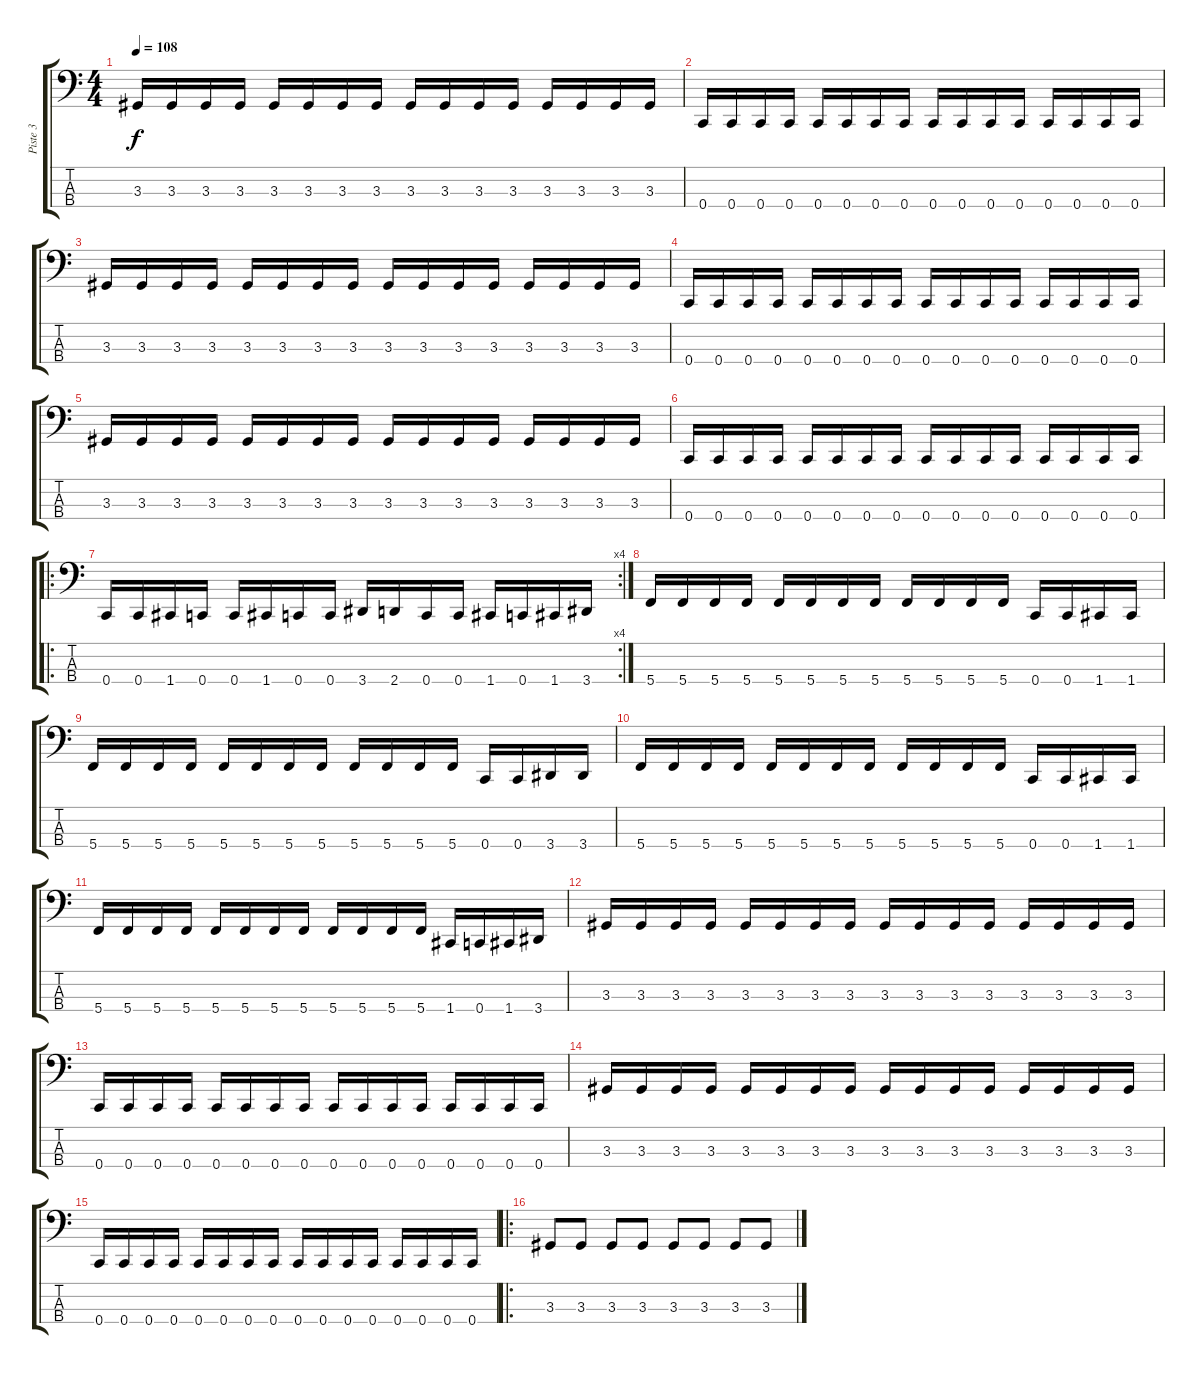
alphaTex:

\track ("Piste 3" "Piste 3") {instrument electricbassfinger}
\staff {score tabs}
\tuning (Eb2 Bb1 F1 C1) {hide}
\ts (4 4)
\tempo 108
\clef f4
\ks c
3.3.16{dy f} 3.3.16 3.3.16 3.3.16 3.3.16 3.3.16 3.3.16 3.3.16 3.3.16 3.3.16 3.3.16 3.3.16 3.3.16 3.3.16 3.3.16 3.3.16 |
0.4.16 0.4.16 0.4.16 0.4.16 0.4.16 0.4.16 0.4.16 0.4.16 0.4.16 0.4.16 0.4.16 0.4.16 0.4.16 0.4.16 0.4.16 0.4.16 |
3.3.16 3.3.16 3.3.16 3.3.16 3.3.16 3.3.16 3.3.16 3.3.16 3.3.16 3.3.16 3.3.16 3.3.16 3.3.16 3.3.16 3.3.16 3.3.16 |
0.4.16 0.4.16 0.4.16 0.4.16 0.4.16 0.4.16 0.4.16 0.4.16 0.4.16 0.4.16 0.4.16 0.4.16 0.4.16 0.4.16 0.4.16 0.4.16 |
3.3.16 3.3.16 3.3.16 3.3.16 3.3.16 3.3.16 3.3.16 3.3.16 3.3.16 3.3.16 3.3.16 3.3.16 3.3.16 3.3.16 3.3.16 3.3.16 |
0.4.16 0.4.16 0.4.16 0.4.16 0.4.16 0.4.16 0.4.16 0.4.16 0.4.16 0.4.16 0.4.16 0.4.16 0.4.16 0.4.16 0.4.16 0.4.16 |
\ro
\rc 4
0.4.16 0.4.16 1.4.16 0.4.16 0.4.16 1.4.16 0.4.16 0.4.16 3.4.16 2.4.16 0.4.16 0.4.16 1.4.16 0.4.16 1.4.16 3.4.16 |
5.4.16 5.4.16 5.4.16 5.4.16 5.4.16 5.4.16 5.4.16 5.4.16 5.4.16 5.4.16 5.4.16 5.4.16 0.4.16 0.4.16 1.4.16 1.4.16 |
5.4.16 5.4.16 5.4.16 5.4.16 5.4.16 5.4.16 5.4.16 5.4.16 5.4.16 5.4.16 5.4.16 5.4.16 0.4.16 0.4.16 3.4.16 3.4.16 |
5.4.16 5.4.16 5.4.16 5.4.16 5.4.16 5.4.16 5.4.16 5.4.16 5.4.16 5.4.16 5.4.16 5.4.16 0.4.16 0.4.16 1.4.16 1.4.16 |
5.4.16 5.4.16 5.4.16 5.4.16 5.4.16 5.4.16 5.4.16 5.4.16 5.4.16 5.4.16 5.4.16 5.4.16 1.4.16 0.4.16 1.4.16 3.4.16 |
3.3.16 3.3.16 3.3.16 3.3.16 3.3.16 3.3.16 3.3.16 3.3.16 3.3.16 3.3.16 3.3.16 3.3.16 3.3.16 3.3.16 3.3.16 3.3.16 |
0.4.16 0.4.16 0.4.16 0.4.16 0.4.16 0.4.16 0.4.16 0.4.16 0.4.16 0.4.16 0.4.16 0.4.16 0.4.16 0.4.16 0.4.16 0.4.16 |
3.3.16 3.3.16 3.3.16 3.3.16 3.3.16 3.3.16 3.3.16 3.3.16 3.3.16 3.3.16 3.3.16 3.3.16 3.3.16 3.3.16 3.3.16 3.3.16 |
0.4.16 0.4.16 0.4.16 0.4.16 0.4.16 0.4.16 0.4.16 0.4.16 0.4.16 0.4.16 0.4.16 0.4.16 0.4.16 0.4.16 0.4.16 0.4.16 |
\ro
3.3.8 3.3.8 3.3.8 3.3.8 3.3.8 3.3.8 3.3.8 3.3.8
